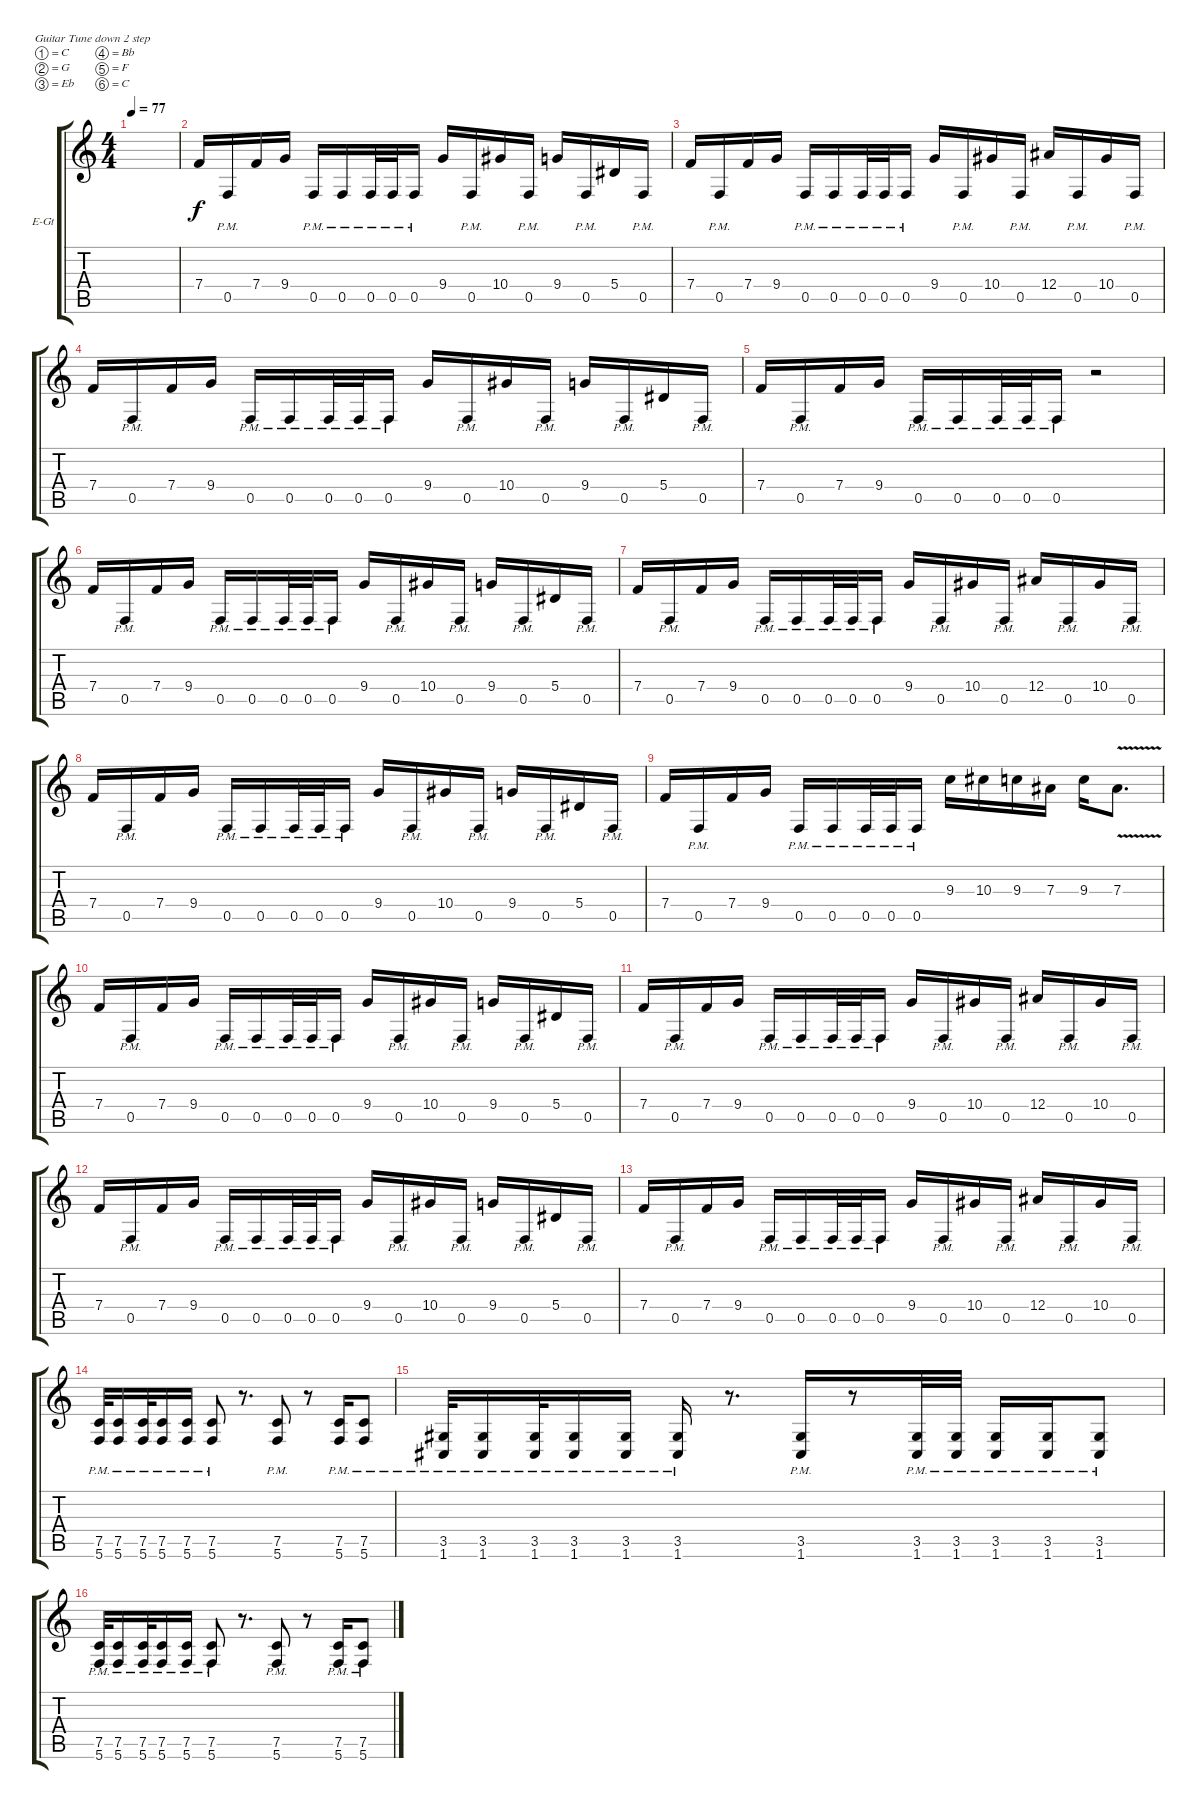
\defaultSystemsLayout 4
\bracketExtendMode groupsimilarinstruments
\firstSystemTrackNameOrientation horizontal
\otherSystemsTrackNameOrientation horizontal
\track ("Electric Guitar" "E-Gt") {instrument distortionguitar}
\staff {score tabs}
\tuning (C4 G3 Eb3 Bb2 F2 C2)
\ts (4 4)
\tempo 77
\clef g2
\ks c
|
7.4.16 0.5{pm}.16 7.4.16 9.4.16 0.5{pm}.16 0.5{pm}.16 0.5{pm}.32 0.5{pm}.32 0.5{pm}.16 9.4.16 0.5{pm}.16 10.4.16 0.5{pm}.16 9.4.16 0.5{pm}.16 5.4.16 0.5{pm}.16 |
7.4.16 0.5{pm}.16 7.4.16 9.4.16 0.5{pm}.16 0.5{pm}.16 0.5{pm}.32 0.5{pm}.32 0.5{pm}.16 9.4.16 0.5{pm}.16 10.4.16 0.5{pm}.16 12.4.16 0.5{pm}.16 10.4.16 0.5{pm}.16 |
7.4.16 0.5{pm}.16 7.4.16 9.4.16 0.5{pm}.16 0.5{pm}.16 0.5{pm}.32 0.5{pm}.32 0.5{pm}.16 9.4.16 0.5{pm}.16 10.4.16 0.5{pm}.16 9.4.16 0.5{pm}.16 5.4.16 0.5{pm}.16 |
7.4.16 0.5{pm}.16 7.4.16 9.4.16 0.5{pm}.16 0.5{pm}.16 0.5{pm}.32 0.5{pm}.32 0.5{pm}.16 r.2 |
7.4.16 0.5{pm}.16 7.4.16 9.4.16 0.5{pm}.16 0.5{pm}.16 0.5{pm}.32 0.5{pm}.32 0.5{pm}.16 9.4.16 0.5{pm}.16 10.4.16 0.5{pm}.16 9.4.16 0.5{pm}.16 5.4.16 0.5{pm}.16 |
7.4.16 0.5{pm}.16 7.4.16 9.4.16 0.5{pm}.16 0.5{pm}.16 0.5{pm}.32 0.5{pm}.32 0.5{pm}.16 9.4.16 0.5{pm}.16 10.4.16 0.5{pm}.16 12.4.16 0.5{pm}.16 10.4.16 0.5{pm}.16 |
7.4.16 0.5{pm}.16 7.4.16 9.4.16 0.5{pm}.16 0.5{pm}.16 0.5{pm}.32 0.5{pm}.32 0.5{pm}.16 9.4.16 0.5{pm}.16 10.4.16 0.5{pm}.16 9.4.16 0.5{pm}.16 5.4.16 0.5{pm}.16 |
7.4.16 0.5{pm}.16 7.4.16 9.4.16 0.5{pm}.16 0.5{pm}.16 0.5{pm}.32 0.5{pm}.32 0.5{pm}.16 9.3.16 10.3.16 9.3.16 7.3.16 9.3.16 7.3{v}.8{d} |
7.4.16 0.5{pm}.16 7.4.16 9.4.16 0.5{pm}.16 0.5{pm}.16 0.5{pm}.32 0.5{pm}.32 0.5{pm}.16 9.4.16 0.5{pm}.16 10.4.16 0.5{pm}.16 9.4.16 0.5{pm}.16 5.4.16 0.5{pm}.16 |
7.4.16 0.5{pm}.16 7.4.16 9.4.16 0.5{pm}.16 0.5{pm}.16 0.5{pm}.32 0.5{pm}.32 0.5{pm}.16 9.4.16 0.5{pm}.16 10.4.16 0.5{pm}.16 12.4.16 0.5{pm}.16 10.4.16 0.5{pm}.16 |
7.4.16 0.5{pm}.16 7.4.16 9.4.16 0.5{pm}.16 0.5{pm}.16 0.5{pm}.32 0.5{pm}.32 0.5{pm}.16 9.4.16 0.5{pm}.16 10.4.16 0.5{pm}.16 9.4.16 0.5{pm}.16 5.4.16 0.5{pm}.16 |
7.4.16 0.5{pm}.16 7.4.16 9.4.16 0.5{pm}.16 0.5{pm}.16 0.5{pm}.32 0.5{pm}.32 0.5{pm}.16 9.4.16 0.5{pm}.16 10.4.16 0.5{pm}.16 12.4.16 0.5{pm}.16 10.4.16 0.5{pm}.16 |
(5.6{pm} 7.5{pm}).32 (5.6{pm} 7.5{pm}).16 (5.6{pm} 7.5{pm}).32 (5.6{pm} 7.5{pm}).16 (5.6{pm} 7.5{pm}).16 (5.6{pm} 7.5{pm}).8 r.8{d} (5.6{pm} 7.5{pm}).8 r.8 (5.6{pm} 7.5{pm}).16 (5.6{pm} 7.5{pm}).8 |
(1.6{pm} 3.5{pm}).32 (1.6{pm} 3.5{pm}).16 (1.6{pm} 3.5{pm}).32 (1.6{pm} 3.5{pm}).16 (1.6{pm} 3.5{pm}).16 (1.6{pm} 3.5{pm}).16 r.8{d} (1.6{pm} 3.5{pm}).16 r.8 (1.6{pm} 3.5{pm}).32 (1.6{pm} 3.5{pm}).32 (1.6{pm} 3.5{pm}).16 (1.6{pm} 3.5{pm}).16 (1.6{pm} 3.5{pm}).8 |
(5.6{pm} 7.5{pm}).32 (5.6{pm} 7.5{pm}).16 (5.6{pm} 7.5{pm}).32 (5.6{pm} 7.5{pm}).16 (5.6{pm} 7.5{pm}).16 (5.6{pm} 7.5{pm}).8 r.8{d} (5.6{pm} 7.5{pm}).8 r.8 (5.6{pm} 7.5{pm}).16 (5.6{pm} 7.5{pm}).8
